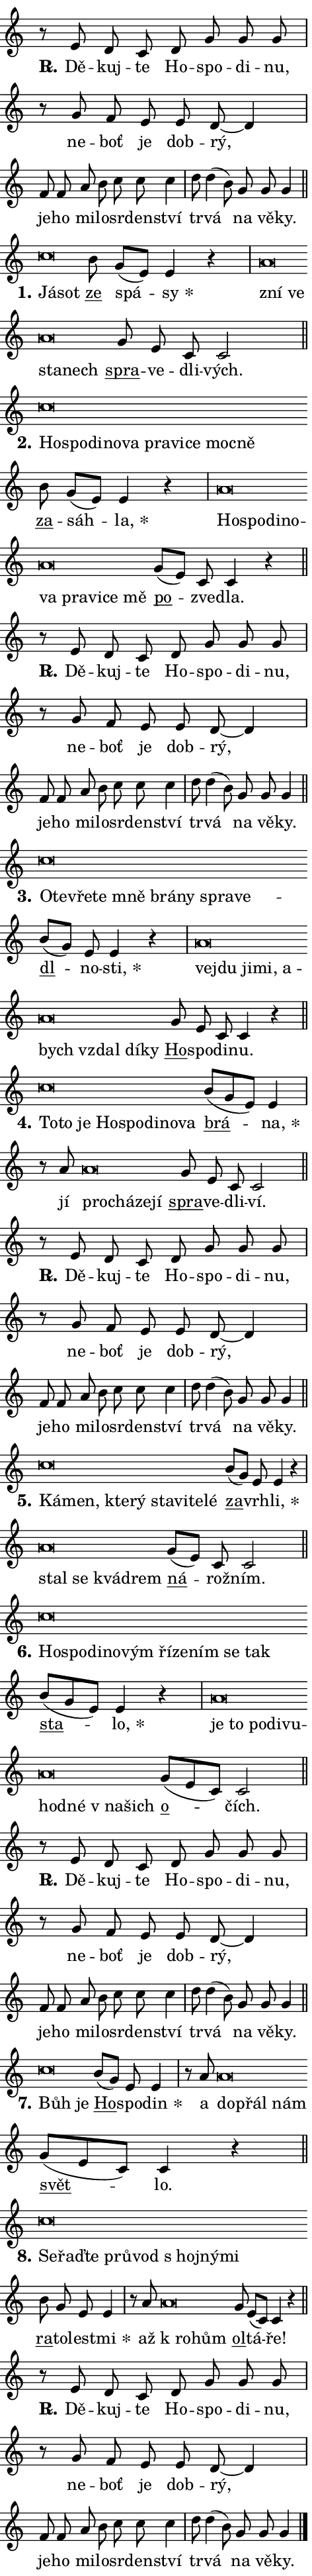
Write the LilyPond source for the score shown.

\version "2.24.0"
\header { tagline = "" }
\paper {
  indent = 0\cm
  top-margin = 0\cm
  right-margin = 0.13\cm % to fit lyric hyphens
  bottom-margin = 0\cm
  left-margin = 0\cm
  paper-width = 8\cm
  page-breaking = #ly:one-page-breaking
  system-system-spacing.basic-distance = #11
  score-system-spacing.basic-distance = #11
  ragged-last = ##f
}


%% Author: Thomas Morley
%% https://lists.gnu.org/archive/html/lilypond-user/2020-05/msg00002.html
#(define (line-position grob)
"Returns position of @var[grob} in current system:
   @code{'start}, if at first time-step
   @code{'end}, if at last time-step
   @code{'middle} otherwise
"
  (let* ((col (ly:item-get-column grob))
         (ln (ly:grob-object col 'left-neighbor))
         (rn (ly:grob-object col 'right-neighbor))
         (col-to-check-left (if (ly:grob? ln) ln col))
         (col-to-check-right (if (ly:grob? rn) rn col))
         (break-dir-left
           (and
             (ly:grob-property col-to-check-left 'non-musical #f)
             (ly:item-break-dir col-to-check-left)))
         (break-dir-right
           (and
             (ly:grob-property col-to-check-right 'non-musical #f)
             (ly:item-break-dir col-to-check-right))))
        (cond ((eqv? 1 break-dir-left) 'start)
              ((eqv? -1 break-dir-right) 'end)
              (else 'middle))))

#(define (tranparent-at-line-position vctor)
  (lambda (grob)
  "Relying on @code{line-position} select the relevant enry from @var{vctor}.
Used to determine transparency,"
    (case (line-position grob)
      ((end) (not (vector-ref vctor 0)))
      ((middle) (not (vector-ref vctor 1)))
      ((start) (not (vector-ref vctor 2))))))

noteHeadBreakVisibility =
#(define-music-function (break-visibility)(vector?)
"Makes @code{NoteHead}s transparent relying on @var{break-visibility}"
#{
  \override NoteHead.transparent =
    #(tranparent-at-line-position break-visibility)
#})

#(define delete-ledgers-for-transparent-note-heads
  (lambda (grob)
    "Reads whether a @code{NoteHead} is transparent.
If so this @code{NoteHead} is removed from @code{'note-heads} from
@var{grob}, which is supposed to be @code{LedgerLineSpanner}.
As a result ledgers are not printed for this @code{NoteHead}"
    (let* ((nhds-array (ly:grob-object grob 'note-heads))
           (nhds-list
             (if (ly:grob-array? nhds-array)
                 (ly:grob-array->list nhds-array)
                 '()))
           ;; Relies on the transparent-property being done before
           ;; Staff.LedgerLineSpanner.after-line-breaking is executed.
           ;; This is fragile ...
           (to-keep
             (remove
               (lambda (nhd)
                 (ly:grob-property nhd 'transparent #f))
               nhds-list)))
      ;; TODO find a better method to iterate over grob-arrays, similiar
      ;; to filter/remove etc for lists
      ;; For now rebuilt from scratch
      (set! (ly:grob-object grob 'note-heads)  '())
      (for-each
        (lambda (nhd)
          (ly:pointer-group-interface::add-grob grob 'note-heads nhd))
        to-keep))))

squashNotes = {
  \override NoteHead.X-extent = #'(-0.2 . 0.2)
  \override NoteHead.Y-extent = #'(-0.75 . 0)
  \override NoteHead.stencil =
    #(lambda (grob)
       (let ((pos (ly:grob-property grob 'staff-position)))
         (begin
           (if (< pos -7) (display "ERROR: Lower brevis then expected\n") (display ""))
           (if (<= pos -6) ly:text-interface::print ly:note-head::print))))
}
unSquashNotes = {
  \revert NoteHead.X-extent
  \revert NoteHead.Y-extent
  \revert NoteHead.stencil
}

hideNotes = \noteHeadBreakVisibility #begin-of-line-visible
unHideNotes = \noteHeadBreakVisibility #all-visible

% work-around for resetting accidentals
% https://lilypond.org/doc/v2.23/Documentation/notation/displaying-rhythms#unmetered-music
cadenzaMeasure = {
  \cadenzaOff
  \partial 1024 s1024
  \cadenzaOn
}

#(define-markup-command (accent layout props text) (markup?)
  "Underline accented syllable"
  (interpret-markup layout props
    #{\markup \override #'(offset . 4.3) \underline { #text }#}))

responsum = \markup \concat {
  "R" \hspace #-1.05 \path #0.1 #'((moveto 0 0.07) (lineto 0.9 0.8)) \hspace #0.05 "."
}

spaceSize = #0.6828661417322834 % exact space size for TeX Gyre Schola

\layout {
  \context {
    \Staff
    \remove "Time_signature_engraver"
    \override LedgerLineSpanner.after-line-breaking = #delete-ledgers-for-transparent-note-heads
  }
  \context {
    \Lyrics {
      \override LyricSpace.minimum-distance = \spaceSize
      \override LyricText.font-name = #"TeX Gyre Schola"
      \override LyricText.font-size = 1
      \override StanzaNumber.font-name = #"TeX Gyre Schola Bold"
      \override StanzaNumber.font-size = 1
    }
  }
  \context {
    \Score 
    \override NoteHead.text =
      #(lambda (grob) 
        (let ((pos (ly:grob-property grob 'staff-position)))
          #{\markup {
            \combine
              \halign #-0.55 \raise #(if (= pos -6) 0 0.5) \override #'(thickness . 2) \draw-line #'(3.2 . 0)
              \musicglyph "noteheads.sM1"
          }#}))
  }
}

% magnetic-lyrics.ily
%
%   written by
%     Jean Abou Samra <jean@abou-samra.fr>
%     Werner Lemberg <wl@gnu.org>
%
%   adapted by
%     Jiri Hon <jiri.hon@gmail.com>
%
% Version 2022-Apr-15

% https://www.mail-archive.com/lilypond-user@gnu.org/msg149350.html

#(define (Left_hyphen_pointer_engraver context)
   "Collect syllable-hyphen-syllable occurrences in lyrics and store
them in properties.  This engraver only looks to the left.  For
example, if the lyrics input is @code{foo -- bar}, it does the
following.

@itemize @bullet
@item
Set the @code{text} property of the @code{LyricHyphen} grob between
@q{foo} and @q{bar} to @code{foo}.

@item
Set the @code{left-hyphen} property of the @code{LyricText} grob with
text @q{foo} to the @code{LyricHyphen} grob between @q{foo} and
@q{bar}.
@end itemize

Use this auxiliary engraver in combination with the
@code{lyric-@/text::@/apply-@/magnetic-@/offset!} hook."
   (let ((hyphen #f)
         (text #f))
     (make-engraver
      (acknowledgers
       ((lyric-syllable-interface engraver grob source-engraver)
        (set! text grob)))
      (end-acknowledgers
       ((lyric-hyphen-interface engraver grob source-engraver)
        ;(when (not (grob::has-interface grob 'lyric-space-interface))
          (set! hyphen grob)));)
      ((stop-translation-timestep engraver)
       (when (and text hyphen)
         (ly:grob-set-object! text 'left-hyphen hyphen))
       (set! text #f)
       (set! hyphen #f)))))

#(define (lyric-text::apply-magnetic-offset! grob)
   "If the space between two syllables is less than the value in
property @code{LyricText@/.details@/.squash-threshold}, move the right
syllable to the left so that it gets concatenated with the left
syllable.

Use this function as a hook for
@code{LyricText@/.after-@/line-@/breaking} if the
@code{Left_@/hyphen_@/pointer_@/engraver} is active."
   (let ((hyphen (ly:grob-object grob 'left-hyphen #f)))
     (when hyphen
       (let ((left-text (ly:spanner-bound hyphen LEFT)))
         (when (grob::has-interface left-text 'lyric-syllable-interface)
           (let* ((common (ly:grob-common-refpoint grob left-text X))
                  (this-x-ext (ly:grob-extent grob common X))
                  (left-x-ext
                   (begin
                     ;; Trigger magnetism for left-text.
                     (ly:grob-property left-text 'after-line-breaking)
                     (ly:grob-extent left-text common X)))
                  ;; `delta` is the gap width between two syllables.
                  (delta (- (interval-start this-x-ext)
                            (interval-end left-x-ext)))
                  (details (ly:grob-property grob 'details))
                  (threshold (assoc-get 'squash-threshold details 0.2)))
             (when (< delta threshold)
               (let* (;; We have to manipulate the input text so that
                      ;; ligatures crossing syllable boundaries are not
                      ;; disabled.  For languages based on the Latin
                      ;; script this is essentially a beautification.
                      ;; However, for non-Western scripts it can be a
                      ;; necessity.
                      (lt (ly:grob-property left-text 'text))
                      (rt (ly:grob-property grob 'text))
                      (is-space (grob::has-interface hyphen 'lyric-space-interface))
                      (space (if is-space " " ""))
                      (extra-delta (if is-space spaceSize 0))
                      ;; Append new syllable.
                      (ltrt-space (if (and (string? lt) (string? rt))
                                (string-append lt space rt)
                                (make-concat-markup (list lt space rt))))
                      ;; Right-align `ltrt` to the right side.
                      (ltrt-space-markup (grob-interpret-markup
                               grob
                               (make-translate-markup
                                (cons (interval-length this-x-ext) 0)
                                (make-right-align-markup ltrt-space)))))
                 (begin
                   ;; Don't print `left-text`.
                   (ly:grob-set-property! left-text 'stencil #f)
                   ;; Set text and stencil (which holds all collected
                   ;; syllables so far) and shift it to the left.
                   (ly:grob-set-property! grob 'text ltrt-space)
                   (ly:grob-set-property! grob 'stencil ltrt-space-markup)
                   (ly:grob-translate-axis! grob (- (- delta extra-delta)) X))))))))))


#(define (lyric-hyphen::displace-bounds-first grob)
   ;; Make very sure this callback isn't triggered too early.
   (let ((left (ly:spanner-bound grob LEFT))
         (right (ly:spanner-bound grob RIGHT)))
     (ly:grob-property left 'after-line-breaking)
     (ly:grob-property right 'after-line-breaking)
     (ly:lyric-hyphen::print grob)))

squashThreshold = #0.4

\layout {
  \context {
    \Lyrics
    \consists #Left_hyphen_pointer_engraver
    \override LyricText.after-line-breaking =
      #lyric-text::apply-magnetic-offset!
    \override LyricHyphen.stencil = #lyric-hyphen::displace-bounds-first
    \override LyricText.details.squash-threshold = \squashThreshold
    \override LyricHyphen.minimum-distance = 0
    \override LyricHyphen.minimum-length = \squashThreshold
  }
}

squashText = \override LyricText.details.squash-threshold = 9999
unSquashText = \override LyricText.details.squash-threshold = \squashThreshold

leftText = \override LyricText.self-alignment-X = #LEFT
unLeftText = \revert LyricText.self-alignment-X

starOffset = #(lambda (grob) 
                (let ((x_offset (ly:self-alignment-interface::aligned-on-x-parent grob)))
                  (if (= x_offset 0) 0 (+ x_offset 1.2))))

star = #(define-music-function (syllable)(string?)
"Append star separator at the end of a syllable"
#{
  \once \override LyricText.X-offset = #starOffset
  \lyricmode { \markup {
    #syllable
    \override #'((font-name . "TeX Gyre Schola Bold")) \hspace #0.2 \lower #0.65 \larger "*"
  } }
#})

starAccent = #(define-music-function (syllable)(string?)
"Append star separator at the end of a syllable and make accent"
#{
  \once \override LyricText.X-offset = #starOffset
  \lyricmode { \markup {
    \accent #syllable
    \override #'((font-name . "TeX Gyre Schola Bold")) \hspace #0.2 \lower #0.65 \larger "*"
  } }
#})

breath = #(define-music-function (syllable)(string?)
"Append breathing indicator at the end of a syllable"
#{
  \lyricmode { \markup { #syllable "+" } }
#})

optionalBreath = #(define-music-function (syllable)(string?)
"Append optional breathing indicator at the end of a syllable"
#{
  \lyricmode { \markup { #syllable "(+)" } }
#})


\score {
    <<
        \new Voice = "melody" { \cadenzaOn \key c \major \relative { r8 e' d c d g g g \cadenzaMeasure \bar "|" r g f e e d~ d4 \cadenzaMeasure \bar "|" f8 f a b c c c4 \cadenzaMeasure \bar "|" d8 d4( b8)] g g g4 \cadenzaMeasure \bar "||" \break } }
        \new Lyrics \lyricsto "melody" { \lyricmode { \set stanza = \responsum
Dě -- kuj -- te Ho -- spo -- di -- nu, ne -- boť je dob -- rý, je -- ho mi -- lo -- sr -- den -- ství tr -- vá na vě -- ky. } }
    >>
    \layout {}
}

\score {
    <<
        \new Voice = "melody" { \cadenzaOn \key c \major \relative { \squashNotes c''\breve*1/16 \hideNotes \breve*1/16 \bar "" \unHideNotes \unSquashNotes \bar "" b8 g[( e)] e4 r \cadenzaMeasure \bar "|" \squashNotes a\breve*1/16 \hideNotes \breve*1/16 \bar "" \breve*1/16 \breve*1/16 \bar "" \unHideNotes \unSquashNotes \bar "" g8 e c c2 \cadenzaMeasure \bar "||" \break } }
        \new Lyrics \lyricsto "melody" { \lyricmode { \set stanza = "1."
\leftText Já -- \squashText sot \unLeftText \unSquashText \markup \accent ze spá -- \star sy \leftText zní \squashText ve sta -- nech \unLeftText \unSquashText \markup \accent spra -- ve -- dli -- vých. } }
    >>
    \layout {}
}

\score {
    <<
        \new Voice = "melody" { \cadenzaOn \key c \major \relative { \squashNotes c''\breve*1/16 \hideNotes \breve*1/16 \bar "" \breve*1/16 \bar "" \breve*1/16 \bar "" \breve*1/16 \bar "" \breve*1/16 \bar "" \breve*1/16 \bar "" \breve*1/16 \bar "" \breve*1/16 \breve*1/16 \bar "" \unHideNotes \unSquashNotes \bar "" b8 g[( e)] e4 r \cadenzaMeasure \bar "|" \squashNotes a\breve*1/16 \hideNotes \breve*1/16 \bar "" \breve*1/16 \bar "" \breve*1/16 \bar "" \breve*1/16 \bar "" \breve*1/16 \bar "" \breve*1/16 \bar "" \breve*1/16 \breve*1/16 \bar "" \unHideNotes \unSquashNotes \bar "" g8[( e)] c c4 r \cadenzaMeasure \bar "||" \break } }
        \new Lyrics \lyricsto "melody" { \lyricmode { \set stanza = "2."
\leftText Ho -- \squashText spo -- di -- no -- va pra -- vi -- ce moc -- ně \unLeftText \unSquashText \markup \accent za -- sáh -- \star la, \leftText Ho -- \squashText spo -- di -- no -- va pra -- vi -- ce mě \unLeftText \unSquashText \markup \accent po -- zve -- dla. } }
    >>
    \layout {}
}

\score {
    <<
        \new Voice = "melody" { \cadenzaOn \key c \major \relative { r8 e' d c d g g g \cadenzaMeasure \bar "|" r g f e e d~ d4 \cadenzaMeasure \bar "|" f8 f a b c c c4 \cadenzaMeasure \bar "|" d8 d4( b8)] g g g4 \cadenzaMeasure \bar "||" \break } }
        \new Lyrics \lyricsto "melody" { \lyricmode { \set stanza = \responsum
Dě -- kuj -- te Ho -- spo -- di -- nu, ne -- boť je dob -- rý, je -- ho mi -- lo -- sr -- den -- ství tr -- vá na vě -- ky. } }
    >>
    \layout {}
}

\score {
    <<
        \new Voice = "melody" { \cadenzaOn \key c \major \relative { \squashNotes c''\breve*1/16 \hideNotes \breve*1/16 \bar "" \breve*1/16 \bar "" \breve*1/16 \bar "" \breve*1/16 \bar "" \breve*1/16 \bar "" \breve*1/16 \bar "" \breve*1/16 \breve*1/16 \bar "" \unHideNotes \unSquashNotes \bar "" b8[( g)] e e4 r \cadenzaMeasure \bar "|" \squashNotes a\breve*1/16 \hideNotes \breve*1/16 \bar "" \breve*1/16 \bar "" \breve*1/16 \bar "" \breve*1/16 \bar "" \breve*1/16 \bar "" \breve*1/16 \bar "" \breve*1/16 \breve*1/16 \bar "" \unHideNotes \unSquashNotes \bar "" g8 e c c4 r \cadenzaMeasure \bar "||" \break } }
        \new Lyrics \lyricsto "melody" { \lyricmode { \set stanza = "3."
\leftText O -- \squashText te -- vře -- te mně brá -- ny spra -- ve -- \unLeftText \unSquashText \markup \accent dl -- no -- \star sti, \leftText ve -- \squashText jdu ji -- mi, a -- bych vzdal dí -- ky \unLeftText \unSquashText \markup \accent Ho -- spo -- di -- nu. } }
    >>
    \layout {}
}

\score {
    <<
        \new Voice = "melody" { \cadenzaOn \key c \major \relative { \squashNotes c''\breve*1/16 \hideNotes \breve*1/16 \bar "" \breve*1/16 \bar "" \breve*1/16 \bar "" \breve*1/16 \bar "" \breve*1/16 \bar "" \breve*1/16 \breve*1/16 \bar "" \unHideNotes \unSquashNotes \bar "" b8[( g e)] e4 \cadenzaMeasure \bar "|" r8 a8 \squashNotes a\breve*1/16 \hideNotes \breve*1/16 \bar "" \breve*1/16 \breve*1/16 \bar "" \unHideNotes \unSquashNotes \bar "" g8 e c c2 \cadenzaMeasure \bar "||" \break } }
        \new Lyrics \lyricsto "melody" { \lyricmode { \set stanza = "4."
\leftText To -- \squashText to je Ho -- spo -- di -- no -- va \unLeftText \unSquashText \markup \accent brá -- \star na, jí \leftText pro -- \squashText chá -- ze -- jí \unLeftText \unSquashText \markup \accent spra -- ve -- dli -- ví. } }
    >>
    \layout {}
}

\score {
    <<
        \new Voice = "melody" { \cadenzaOn \key c \major \relative { r8 e' d c d g g g \cadenzaMeasure \bar "|" r g f e e d~ d4 \cadenzaMeasure \bar "|" f8 f a b c c c4 \cadenzaMeasure \bar "|" d8 d4( b8)] g g g4 \cadenzaMeasure \bar "||" \break } }
        \new Lyrics \lyricsto "melody" { \lyricmode { \set stanza = \responsum
Dě -- kuj -- te Ho -- spo -- di -- nu, ne -- boť je dob -- rý, je -- ho mi -- lo -- sr -- den -- ství tr -- vá na vě -- ky. } }
    >>
    \layout {}
}

\score {
    <<
        \new Voice = "melody" { \cadenzaOn \key c \major \relative { \squashNotes c''\breve*1/16 \hideNotes \breve*1/16 \bar "" \breve*1/16 \bar "" \breve*1/16 \bar "" \breve*1/16 \bar "" \breve*1/16 \bar "" \breve*1/16 \breve*1/16 \bar "" \unHideNotes \unSquashNotes \bar "" b8[( g)] e e4 r \cadenzaMeasure \bar "|" \squashNotes a\breve*1/16 \hideNotes \breve*1/16 \bar "" \breve*1/16 \breve*1/16 \bar "" \unHideNotes \unSquashNotes \bar "" g8[( e)] c c2 \cadenzaMeasure \bar "||" \break } }
        \new Lyrics \lyricsto "melody" { \lyricmode { \set stanza = "5."
\leftText Ká -- \squashText men, kte -- rý sta -- vi -- te -- lé \unLeftText \unSquashText \markup \accent za -- vrh -- \star li, \leftText stal \squashText se kvá -- drem \unLeftText \unSquashText \markup \accent ná -- rož -- ním. } }
    >>
    \layout {}
}

\score {
    <<
        \new Voice = "melody" { \cadenzaOn \key c \major \relative { \squashNotes c''\breve*1/16 \hideNotes \breve*1/16 \bar "" \breve*1/16 \bar "" \breve*1/16 \bar "" \breve*1/16 \bar "" \breve*1/16 \bar "" \breve*1/16 \bar "" \breve*1/16 \bar "" \breve*1/16 \breve*1/16 \bar "" \unHideNotes \unSquashNotes \bar "" b8[( g e)] e4 r \cadenzaMeasure \bar "|" \squashNotes a\breve*1/16 \hideNotes \breve*1/16 \bar "" \breve*1/16 \bar "" \breve*1/16 \bar "" \breve*1/16 \bar "" \breve*1/16 \bar "" \breve*1/16 \bar "" \breve*1/16 \breve*1/16 \bar "" \unHideNotes \unSquashNotes \bar "" g8[( e c)] c2 \cadenzaMeasure \bar "||" \break } }
        \new Lyrics \lyricsto "melody" { \lyricmode { \set stanza = "6."
\leftText Ho -- \squashText spo -- di -- no -- vým ří -- ze -- ním se tak \unLeftText \unSquashText \markup \accent sta -- \star lo, \leftText je \squashText to po -- di -- vu -- hod -- né "v na" -- šich \unLeftText \unSquashText \markup \accent o -- čích. } }
    >>
    \layout {}
}

\score {
    <<
        \new Voice = "melody" { \cadenzaOn \key c \major \relative { r8 e' d c d g g g \cadenzaMeasure \bar "|" r g f e e d~ d4 \cadenzaMeasure \bar "|" f8 f a b c c c4 \cadenzaMeasure \bar "|" d8 d4( b8)] g g g4 \cadenzaMeasure \bar "||" \break } }
        \new Lyrics \lyricsto "melody" { \lyricmode { \set stanza = \responsum
Dě -- kuj -- te Ho -- spo -- di -- nu, ne -- boť je dob -- rý, je -- ho mi -- lo -- sr -- den -- ství tr -- vá na vě -- ky. } }
    >>
    \layout {}
}

\score {
    <<
        \new Voice = "melody" { \cadenzaOn \key c \major \relative { \squashNotes c''\breve*1/16 \hideNotes \breve*1/16 \bar "" \unHideNotes \unSquashNotes \bar "" b8[( g)] e e4 \cadenzaMeasure \bar "|" r8 a8 \squashNotes a\breve*1/16 \hideNotes \breve*1/16 \breve*1/16 \bar "" \unHideNotes \unSquashNotes \bar "" g8[( e c)] c4 r \cadenzaMeasure \bar "||" \break } }
        \new Lyrics \lyricsto "melody" { \lyricmode { \set stanza = "7."
\leftText Bůh \squashText je \unLeftText \unSquashText \markup \accent Ho -- spo -- \star din a \leftText do -- \squashText přál nám \unLeftText \unSquashText \markup \accent svět -- lo. } }
    >>
    \layout {}
}

\score {
    <<
        \new Voice = "melody" { \cadenzaOn \key c \major \relative { \squashNotes c''\breve*1/16 \hideNotes \breve*1/16 \bar "" \breve*1/16 \bar "" \breve*1/16 \bar "" \breve*1/16 \bar "" \breve*1/16 \bar "" \breve*1/16 \breve*1/16 \bar "" \unHideNotes \unSquashNotes \bar "" b8 g e e4 \cadenzaMeasure \bar "|" r8 a8 \squashNotes a\breve*1/16 \hideNotes \breve*1/16 \bar "" \unHideNotes \unSquashNotes \bar "" g8 e[( c)] c4 r \cadenzaMeasure \bar "||" \break } }
        \new Lyrics \lyricsto "melody" { \lyricmode { \set stanza = "8."
\leftText Se -- \squashText řa -- ďte prů -- vod "s hoj" -- ný -- mi \unLeftText \unSquashText \markup \accent ra -- to -- lest -- \star mi až \leftText "k ro" -- \squashText hům \unLeftText \unSquashText \markup \accent ol -- tá -- ře! } }
    >>
    \layout {}
}

\score {
    <<
        \new Voice = "melody" { \cadenzaOn \key c \major \relative { r8 e' d c d g g g \cadenzaMeasure \bar "|" r g f e e d~ d4 \cadenzaMeasure \bar "|" f8 f a b c c c4 \cadenzaMeasure \bar "|" d8 d4( b8)] g g g4 \cadenzaMeasure \bar "||" \break } \bar "|." }
        \new Lyrics \lyricsto "melody" { \lyricmode { \set stanza = \responsum
Dě -- kuj -- te Ho -- spo -- di -- nu, ne -- boť je dob -- rý, je -- ho mi -- lo -- sr -- den -- ství tr -- vá na vě -- ky. } }
    >>
    \layout {}
}
